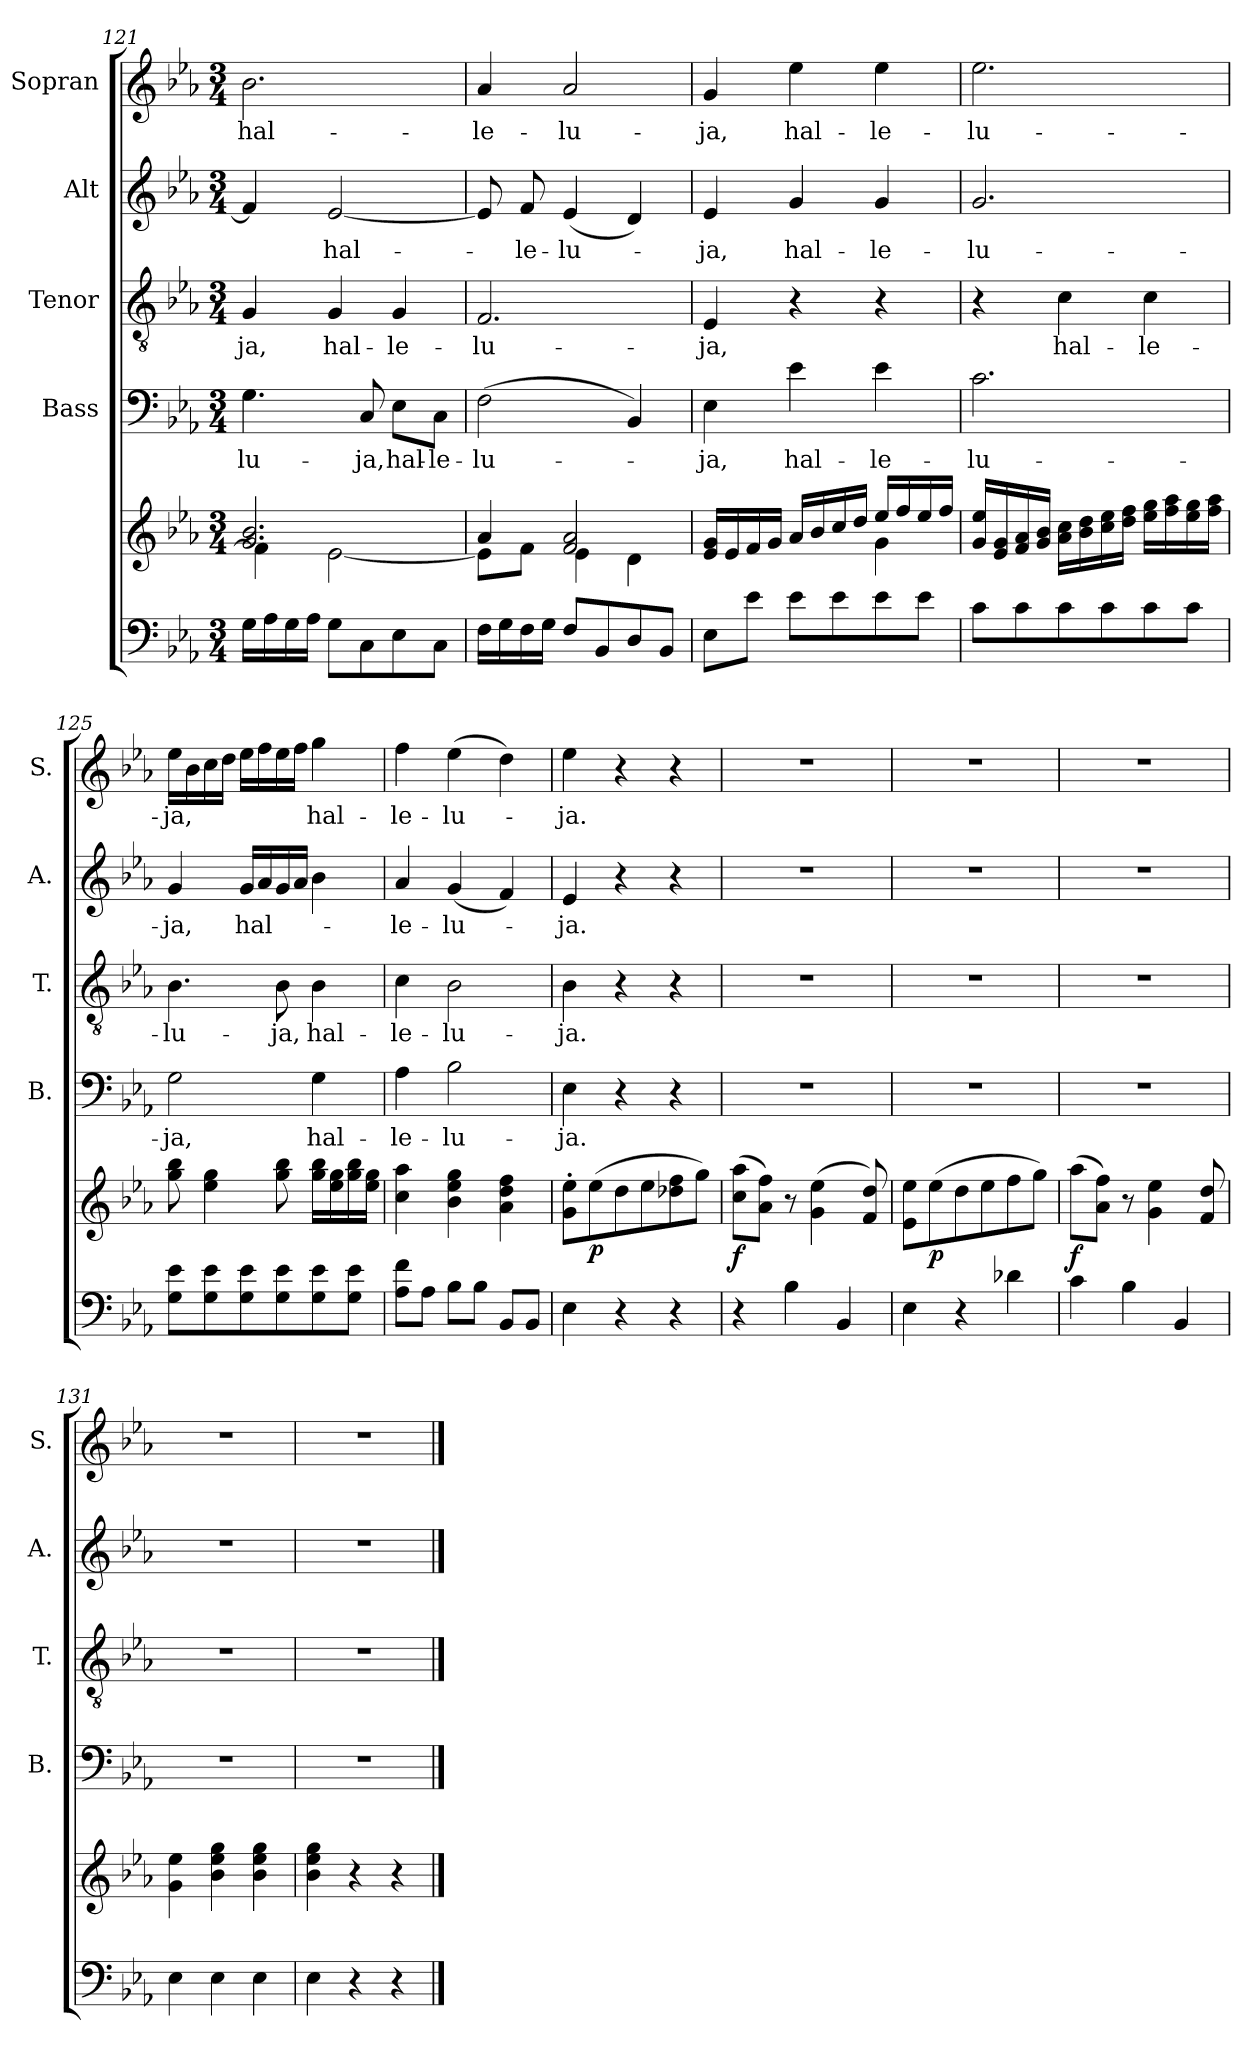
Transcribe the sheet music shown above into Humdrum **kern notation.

**kern	**kern	**dynam	**kern	**text	**kern	**text	**kern	**text	**kern	**text
*part5	*part5	*part5	*part4	*part4	*part3	*part3	*part2	*part2	*part1	*part1
*staff6	*staff5	*staff5/6	*staff4	*staff4	*staff3	*staff3	*staff2	*staff2	*staff1	*staff1
*	*	*	*I"Bass	*	*I"Tenor	*	*I"Alt	*	*I"Sopran	*
*	*	*	*I'B.	*	*I'T.	*	*I'A.	*	*I'S.	*
!!LO:PB:g=z
*clefF4	*clefG2	*	*clefF4	*	*clefGv2	*	*clefG2	*	*clefG2	*
*k[b-e-a-]	*k[b-e-a-]	*	*k[b-e-a-]	*	*k[b-e-a-]	*	*k[b-e-a-]	*	*k[b-e-a-]	*
*E-:	*E-:	*	*E-:	*	*E-:	*	*E-:	*	*E-:	*
*M3/4	*M3/4	*	*M3/4	*	*M3/4	*	*M3/4	*	*M3/4	*
=121	=121	=121	=121	=121	=121	=121	=121	=121	=121	=121
*	*^	*	*	*	*	*	*	*	*	*
!	!	!	!	!	!LO:LY:b	!	!LO:LY:b	!	!	!	!LO:LY:b
16G\LL	2.g/ 2.b-/	4f\]	.	4.G\	-lu-	4G/	-ja,	4f/]	.	2.b-\	hal-
16A-\	.	.	.	.	.	.	.	.	.	.	.
16G\	.	.	.	.	.	.	.	.	.	.	.
16A-\JJ	.	.	.	.	.	.	.	.	.	.	.
!	!	!	!	!	!	!	!LO:LY:b	!	!LO:LY:b	!	!
8G\L	.	[<2e-\	.	.	.	4G/	hal-	[2e-/	hal-	.	.
!	!	!	!	!	!LO:LY:b	!	!	!	!	!	!
8C\	.	.	.	8C/	-ja,	.	.	.	.	.	.
!	!	!	!	!	!LO:LY:b	!	!LO:LY:b	!	!	!	!
8E-\	.	.	.	8E-\L	hal-	4G/	-le-	.	.	.	.
!	!	!	!	!	!LO:LY:b	!	!	!	!	!	!
8C\J	.	.	.	8C\J	-le-	.	.	.	.	.	.
=122	=122	=122	=122	=122	=122	=122	=122	=122	=122	=122	=122
!	!	!	!	!	!LO:LY:b	!	!LO:LY:b	!	!	!	!LO:LY:b
16F\LL	4a-/	8e-\L]	.	(>2F\	-lu-	2.F/	-lu-	8e-/]	.	4a-/	-le-
16G\	.	.	.	.	.	.	.	.	.	.	.
!	!	!	!	!	!	!	!	!	!LO:LY:b	!	!
16F\	.	8f\J	.	.	.	.	.	8f/	-le-	.	.
16G\JJ	.	.	.	.	.	.	.	.	.	.	.
!	!	!	!	!	!	!	!	!	!LO:LY:b	!	!LO:LY:b
8F/L	2f/ 2a-/	4e-\	.	.	.	.	.	(<4e-/	-lu-	2a-/	-lu-
8BB-/	.	.	.	.	.	.	.	.	.	.	.
8D/	.	4d\	.	4BB-/)	.	.	.	4d/)	.	.	.
8BB-/J	.	.	.	.	.	.	.	.	.	.	.
=123	=123	=123	=123	=123	=123	=123	=123	=123	=123	=123	=123
!	!	!	!	!	!LO:LY:b	!	!LO:LY:b	!	!LO:LY:b	!	!LO:LY:b
8E-\L	16e-/ 16g/LL	2ryy	.	4E-\	-ja,	4E-/	-ja,	4e-/	-ja,	4g/	-ja,
.	16e-/	.	.	.	.	.	.	.	.	.	.
8e-\J	16f/	.	.	.	.	.	.	.	.	.	.
.	16g/JJ	.	.	.	.	.	.	.	.	.	.
!	!	!	!	!	!LO:LY:b	!	!	!	!LO:LY:b	!	!LO:LY:b
8e-\L	16a-/LL	.	.	4e-\	hal-	4r	.	4g/	hal-	4ee-\	hal-
.	16b-/	.	.	.	.	.	.	.	.	.	.
8e-\	16cc/	.	.	.	.	.	.	.	.	.	.
.	16dd/JJ	.	.	.	.	.	.	.	.	.	.
!	!	!	!	!	!LO:LY:b	!	!	!	!LO:LY:b	!	!LO:LY:b
8e-\	16ee-/LL	4g\	.	4e-\	-le-	4r	.	4g/	-le-	4ee-\	-le-
.	16ff/	.	.	.	.	.	.	.	.	.	.
8e-\J	16ee-/	.	.	.	.	.	.	.	.	.	.
.	16ff/JJ	.	.	.	.	.	.	.	.	.	.
*	*v	*v	*	*	*	*	*	*	*	*	*
=124	=124	=124	=124	=124	=124	=124	=124	=124	=124	=124
!	!	!	!	!LO:LY:b	!	!	!	!LO:LY:b	!	!LO:LY:b
8c\L	16g/ 16ee-/LL	.	2.c\	-lu-	4r	.	2.g/	-lu-	2.ee-\	-lu-
.	16e-/ 16g/	.	.	.	.	.	.	.	.	.
8c\	16f/ 16a-/	.	.	.	.	.	.	.	.	.
.	16g/ 16b-/JJ	.	.	.	.	.	.	.	.	.
!	!	!	!	!	!	!LO:LY:b	!	!	!	!
8c\	16a-\ 16cc\LL	.	.	.	4c\	hal-	.	.	.	.
.	16b-\ 16dd\	.	.	.	.	.	.	.	.	.
8c\	16cc\ 16ee-\	.	.	.	.	.	.	.	.	.
.	16dd\ 16ff\JJ	.	.	.	.	.	.	.	.	.
!	!	!	!	!	!	!LO:LY:b	!	!	!	!
8c\	16ee-\ 16gg\LL	.	.	.	4c\	-le-	.	.	.	.
.	16ff\ 16aa-\	.	.	.	.	.	.	.	.	.
8c\J	16ee-\ 16gg\	.	.	.	.	.	.	.	.	.
.	16ff\ 16aa-\JJ	.	.	.	.	.	.	.	.	.
!!LO:LB:g=z
=125	=125	=125	=125	=125	=125	=125	=125	=125	=125	=125
!	!	!	!	!LO:LY:b	!	!LO:LY:b	!	!LO:LY:b	!	!LO:LY:b
8G\ 8e-\L	8gg\ 8bb-\	.	2G\	-ja,	4.B-\	-lu-	4g/	-ja,	16ee-\LL	-ja,
.	.	.	.	.	.	.	.	.	16b-\	.
8G\ 8e-\	4ee-\ 4gg\	.	.	.	.	.	.	.	16cc\	.
.	.	.	.	.	.	.	.	.	16dd\JJ	.
!	!	!	!	!	!	!	!	!LO:LY:b	!	!
8G\ 8e-\	.	.	.	.	.	.	16g/LL	hal-	16ee-\LL	.
.	.	.	.	.	.	.	16a-/	.	16ff\	.
!	!	!	!	!	!	!LO:LY:b	!	!	!	!
8G\ 8e-\	8gg\ 8bb-\	.	.	.	8B-\	-ja,	16g/	.	16ee-\	.
.	.	.	.	.	.	.	16a-/JJ	.	16ff\JJ	.
!	!	!	!	!LO:LY:b	!	!LO:LY:b	!	!	!	!LO:LY:b
8G\ 8e-\	16gg\ 16bb-\LL	.	4G\	hal-	4B-\	hal-	4b-\	.	4gg\	hal-
.	16ee-\ 16gg\	.	.	.	.	.	.	.	.	.
8G\ 8e-\J	16gg\ 16bb-\	.	.	.	.	.	.	.	.	.
.	16ee-\ 16gg\JJ	.	.	.	.	.	.	.	.	.
=126	=126	=126	=126	=126	=126	=126	=126	=126	=126	=126
!	!	!	!	!LO:LY:b	!	!LO:LY:b	!	!LO:LY:b	!	!LO:LY:b
8A-\ 8f\L	4cc\ 4aa-\	.	4A-\	-le-	4c\	-le-	4a-/	-le-	4ff\	-le-
8A-\J	.	.	.	.	.	.	.	.	.	.
!	!	!	!	!LO:LY:b	!	!LO:LY:b	!	!LO:LY:b	!	!LO:LY:b
8B-\L	4b-\ 4ee-\ 4gg\	.	2B-\	-lu-	2B-\	-lu-	(<4g/	-lu-	(>4ee-\	-lu-
8B-\J	.	.	.	.	.	.	.	.	.	.
8BB-/L	4a-\ 4dd\ 4ff\	.	.	.	.	.	4f/)	.	4dd\)	.
8BB-/J	.	.	.	.	.	.	.	.	.	.
=127	=127	=127	=127	=127	=127	=127	=127	=127	=127	=127
!	!	!	!	!LO:LY:b	!	!LO:LY:b	!	!LO:LY:b	!	!LO:LY:b
4E-\	8g\'> 8ee-\'>L	.	4E-\	-ja.	4B-\	-ja.	4e-/	-ja.	4ee-\	-ja.
!	!	!LO:DY:b	!	!	!	!	!	!	!	!
.	(>8ee-\	p	.	.	.	.	.	.	.	.
4r	8dd\	.	4r	.	4r	.	4r	.	4r	.
.	8ee-\	.	.	.	.	.	.	.	.	.
4r	8dd-X\ 8ff\	.	4r	.	4r	.	4r	.	4r	.
.	8gg\J)	.	.	.	.	.	.	.	.	.
=128	=128	=128	=128	=128	=128	=128	=128	=128	=128	=128
!	!	!LO:DY:b	!	!	!	!	!	!	!	!
4r	(>8cc\ 8aa-\L	f	2.r	.	2.r	.	2.r	.	2.r	.
.	8a-\ 8ff\J)	.	.	.	.	.	.	.	.	.
4B-\	8r	.	.	.	.	.	.	.	.	.
.	(>4g\ 4ee-\	.	.	.	.	.	.	.	.	.
4BB-/	.	.	.	.	.	.	.	.	.	.
.	8f/ 8dd/)	.	.	.	.	.	.	.	.	.
=129	=129	=129	=129	=129	=129	=129	=129	=129	=129	=129
4E-\	8e-\ 8ee-\L	.	2.r	.	2.r	.	2.r	.	2.r	.
!	!	!LO:DY:b	!	!	!	!	!	!	!	!
.	(>8ee-\	p	.	.	.	.	.	.	.	.
4r	8dd\	.	.	.	.	.	.	.	.	.
.	8ee-\	.	.	.	.	.	.	.	.	.
4d-X\	8ff\	.	.	.	.	.	.	.	.	.
.	8gg\J)	.	.	.	.	.	.	.	.	.
!!LO:PB:g=z
=130	=130	=130	=130	=130	=130	=130	=130	=130	=130	=130
!	!	!LO:DY:b	!	!	!	!	!	!	!	!
4c\	(>8aa-\L	f	2.r	.	2.r	.	2.r	.	2.r	.
.	8a-\ 8ff\J)	.	.	.	.	.	.	.	.	.
4B-\	8r	.	.	.	.	.	.	.	.	.
.	4g\ 4ee-\	.	.	.	.	.	.	.	.	.
4BB-/	.	.	.	.	.	.	.	.	.	.
.	8f/ 8dd/	.	.	.	.	.	.	.	.	.
=131	=131	=131	=131	=131	=131	=131	=131	=131	=131	=131
4E-\	4g\ 4ee-\	.	2.r	.	2.r	.	2.r	.	2.r	.
4E-\	4b-\ 4ee-\ 4gg\	.	.	.	.	.	.	.	.	.
4E-\	4b-\ 4ee-\ 4gg\	.	.	.	.	.	.	.	.	.
=132	=132	=132	=132	=132	=132	=132	=132	=132	=132	=132
4E-\	4b-\ 4ee-\ 4gg\	.	2.r	.	2.r	.	2.r	.	2.r	.
4r	4r	.	.	.	.	.	.	.	.	.
4r	4r	.	.	.	.	.	.	.	.	.
==	==	==	==	==	==	==	==	==	==	==
*-	*-	*-	*-	*-	*-	*-	*-	*-	*-	*-
